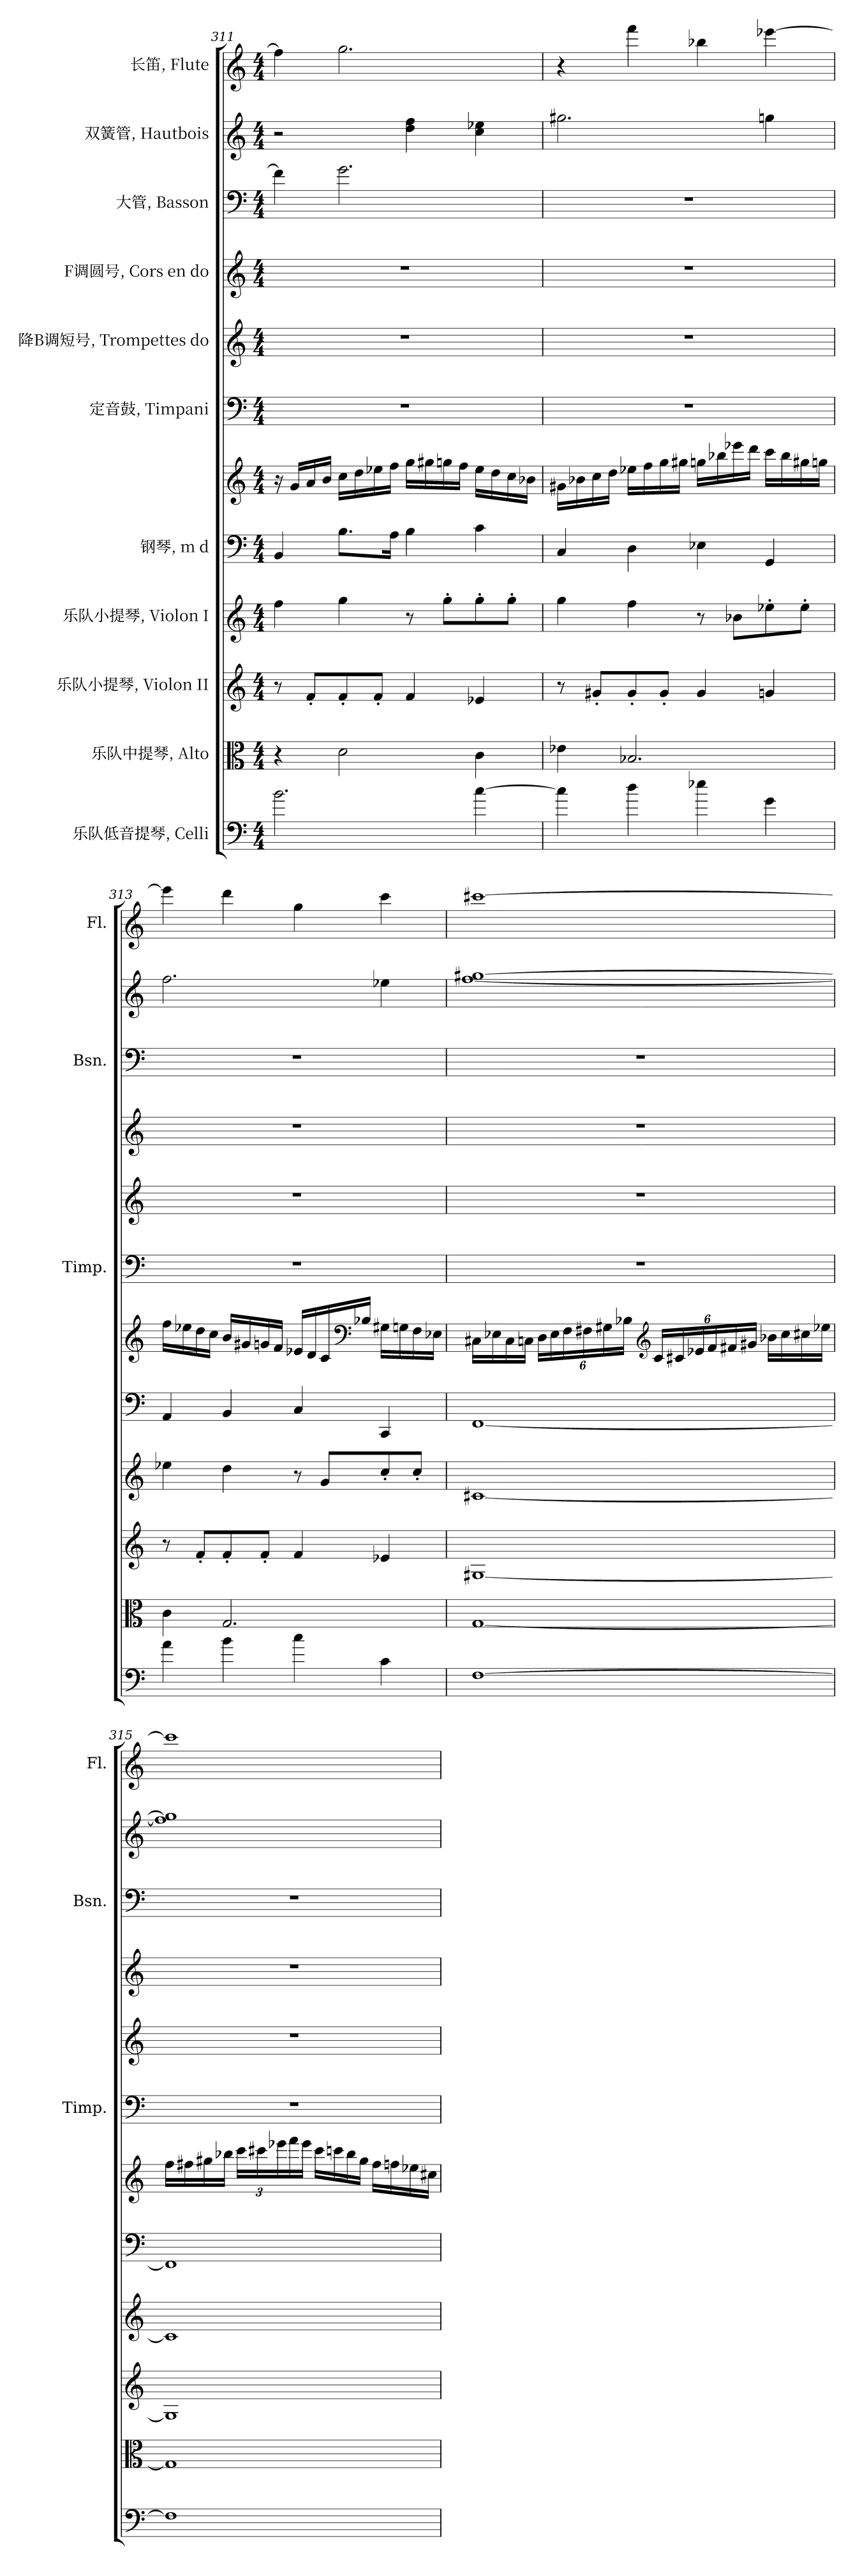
**kern	**kern	**kern	**kern	**kern	**kern	**kern	**kern	**kern	**kern	**kern	**kern
*part11	*part10	*part9	*part8	*part7	*part7	*part6	*part5	*part4	*part3	*part2	*part1
*staff12	*staff11	*staff10	*staff9	*staff8	*staff7	*staff6	*staff5	*staff4	*staff3	*staff2	*staff1
*I"乐队低音提琴, Celli	*I"乐队中提琴, Alto	*I"乐队小提琴, Violon II	*I"乐队小提琴, Violon I	*I"钢琴, m d	*	*I"定音鼓, Timpani	*I"降B调短号, Trompettes do	*I"F调圆号, Cors en do	*I"大管, Basson	*I"双簧管, Hautbois	*I"长笛, Flute
*	*	*	*	*	*	*I'Timp.	*	*	*I'Bsn.	*	*I'Fl.
!!LO:PB:g=z
*clefF4	*clefC3	*clefG2	*clefG2	*clefF4	*clefG2	*clefF4	*clefG2	*clefG2	*clefF4	*clefG2	*clefG2
*ITrd7c12	*	*	*	*	*	*	*ITrd1c2	*ITrd4c7	*	*	*
*k[]	*k[]	*k[]	*k[]	*k[]	*k[]	*k[]	*k[b-e-]	*k[b-]	*k[]	*k[]	*k[]
*M4/4	*M4/4	*M4/4	*M4/4	*M4/4	*M4/4	*M4/4	*M4/4	*M4/4	*M4/4	*M4/4	*M4/4
=311	=311	=311	=311	=311	=311	=311	=311	=311	=311	=311	=311
2.B\	4r	8r	4ff\	4BB/	16r	1r	1r	1r	4f\]	2r	4ff\]
.	.	.	.	.	16g/LL	.	.	.	.	.	.
.	.	8f'/L	.	.	16a/	.	.	.	.	.	.
.	.	.	.	.	16b/JJ	.	.	.	.	.	.
.	2d\	8f'/	4gg\	8.B\L	16cc\LL	.	.	.	2.g\	.	2.gg\
.	.	.	.	.	16dd\	.	.	.	.	.	.
.	.	8f'/J	.	.	16ee-X\	.	.	.	.	.	.
.	.	.	.	16A\Jk	16ff\JJ	.	.	.	.	.	.
.	.	4f/	8r	4B\	16gg\LL	.	.	.	.	4dd\ 4ff\	.
.	.	.	.	.	16gg#X\	.	.	.	.	.	.
.	.	.	8gg'\L	.	16ggn\	.	.	.	.	.	.
.	.	.	.	.	16ff\JJ	.	.	.	.	.	.
[4c\	4c\	4e-X/	8gg'\	4c\	16ee-\LL	.	.	.	.	4cc\ 4ee-X\	.
.	.	.	.	.	16dd\	.	.	.	.	.	.
.	.	.	8gg'\J	.	16cc\	.	.	.	.	.	.
.	.	.	.	.	16b-X\JJ	.	.	.	.	.	.
=312	=312	=312	=312	=312	=312	=312	=312	=312	=312	=312	=312
4c\]	4e-X\	8r	4gg\	4C/	16g#X\LL	1r	1r	1r	1r	2.gg#X\	4r
.	.	.	.	.	16b-X\	.	.	.	.	.	.
.	.	8g#X'/L	.	.	16cc\	.	.	.	.	.	.
.	.	.	.	.	16dd\JJ	.	.	.	.	.	.
4d\	2.B-X/	8g#'/	4ff\	4D\	16ee-X\LL	.	.	.	.	.	4fff\
.	.	.	.	.	16ff\	.	.	.	.	.	.
.	.	8g#'/J	.	.	16gg\	.	.	.	.	.	.
.	.	.	.	.	16gg#X\JJ	.	.	.	.	.	.
4e-X\	.	4g#/	8r	4E-X\	16ggn\LL	.	.	.	.	.	4bb-X\
.	.	.	.	.	16bb-X\	.	.	.	.	.	.
.	.	.	8b-X\L	.	16eee-X\	.	.	.	.	.	.
.	.	.	.	.	16ddd\JJ	.	.	.	.	.	.
4G\	.	4gn/	8ee-X'\	4GG/	16ccc\LL	.	.	.	.	4ggn\	[4eee-X\
.	.	.	.	.	16bb-\	.	.	.	.	.	.
.	.	.	8ee-'\J	.	16gg#X\	.	.	.	.	.	.
.	.	.	.	.	16ggn\JJ	.	.	.	.	.	.
!!LO:PB:g=z
=313	=313	=313	=313	=313	=313	=313	=313	=313	=313	=313	=313
4A\	4c\	8r	4ee-X\	4AA/	16ff\LL	1r	1r	1r	1r	2.ff\	4eee-\]
.	.	.	.	.	16ee-X\	.	.	.	.	.	.
.	.	8f'/L	.	.	16dd\	.	.	.	.	.	.
.	.	.	.	.	16cc\JJ	.	.	.	.	.	.
4B\	2.G/	8f'/	4dd\	4BB/	16b/LL	.	.	.	.	.	4ddd\
.	.	.	.	.	16g#X/	.	.	.	.	.	.
.	.	8f'/J	.	.	16gn/	.	.	.	.	.	.
.	.	.	.	.	16f/JJ	.	.	.	.	.	.
4c\	.	4f/	8r	4C/	16e-X/LL	.	.	.	.	.	4gg\
.	.	.	.	.	16d/	.	.	.	.	.	.
.	.	.	8g/L	.	16c/	.	.	.	.	.	.
*	*	*	*	*	*clefF4	*	*	*	*	*	*
.	.	.	.	.	16B-X/JJ	.	.	.	.	.	.
4C\	.	4e-X/	8cc'/	4CC/	16G#X\LL	.	.	.	.	4ee-X\	4ccc\
.	.	.	.	.	16Gn\	.	.	.	.	.	.
.	.	.	8cc'/J	.	16F\	.	.	.	.	.	.
.	.	.	.	.	16E-X\JJ	.	.	.	.	.	.
!!LO:PB:g=z
=314	=314	=314	=314	=314	=314	=314	=314	=314	=314	=314	=314
[1FF	[1G	[1G#X	[1c#X	[1FF	16C#X\LL	1r	1r	1r	1r	[1ff [1gg#X	[1ccc#X
.	.	.	.	.	16E-X\	.	.	.	.	.	.
.	.	.	.	.	16C#\	.	.	.	.	.	.
.	.	.	.	.	16Cn\JJ	.	.	.	.	.	.
*	*	*	*	*	*Xbrackettup	*	*	*	*	*	*
.	.	.	.	.	24D\LL	.	.	.	.	.	.
.	.	.	.	.	24E-\	.	.	.	.	.	.
.	.	.	.	.	24F\	.	.	.	.	.	.
.	.	.	.	.	24F#X\	.	.	.	.	.	.
.	.	.	.	.	24G#X\	.	.	.	.	.	.
.	.	.	.	.	24B-X\JJ	.	.	.	.	.	.
*	*	*	*	*	*clefG2	*	*	*	*	*	*
.	.	.	.	.	24c/LL	.	.	.	.	.	.
.	.	.	.	.	24c#X/	.	.	.	.	.	.
.	.	.	.	.	24e-X/	.	.	.	.	.	.
.	.	.	.	.	24f/	.	.	.	.	.	.
.	.	.	.	.	24f#X/	.	.	.	.	.	.
.	.	.	.	.	24g#X/JJ	.	.	.	.	.	.
.	.	.	.	.	16b-X\LL	.	.	.	.	.	.
.	.	.	.	.	16cc\	.	.	.	.	.	.
.	.	.	.	.	16cc#X\	.	.	.	.	.	.
.	.	.	.	.	16ee-X\JJ	.	.	.	.	.	.
!!LO:PB:g=z
=315	=315	=315	=315	=315	=315	=315	=315	=315	=315	=315	=315
1FF]	1G]	1G#]	1c#]	1FF]	16ff\LL	1r	1r	1r	1r	1ff] 1gg#]	1ccc#]
.	.	.	.	.	16ff#X\	.	.	.	.	.	.
.	.	.	.	.	16gg#X\	.	.	.	.	.	.
.	.	.	.	.	16bb-X\JJ	.	.	.	.	.	.
.	.	.	.	.	24ccc\LL	.	.	.	.	.	.
.	.	.	.	.	24ccc#X\	.	.	.	.	.	.
.	.	.	.	.	24eee-X\	.	.	.	.	.	.
.	.	.	.	.	16fff\	.	.	.	.	.	.
.	.	.	.	.	16eee-\JJ	.	.	.	.	.	.
.	.	.	.	.	16ccc#\LL	.	.	.	.	.	.
.	.	.	.	.	16cccn\	.	.	.	.	.	.
.	.	.	.	.	16bb-\	.	.	.	.	.	.
.	.	.	.	.	16gg#\JJ	.	.	.	.	.	.
.	.	.	.	.	16ff#\LL	.	.	.	.	.	.
.	.	.	.	.	16ffn\	.	.	.	.	.	.
.	.	.	.	.	16ee-X\	.	.	.	.	.	.
.	.	.	.	.	16cc#X\JJ	.	.	.	.	.	.
=	=	=	=	=	=	=	=	=	=	=	=
*-	*-	*-	*-	*-	*-	*-	*-	*-	*-	*-	*-
